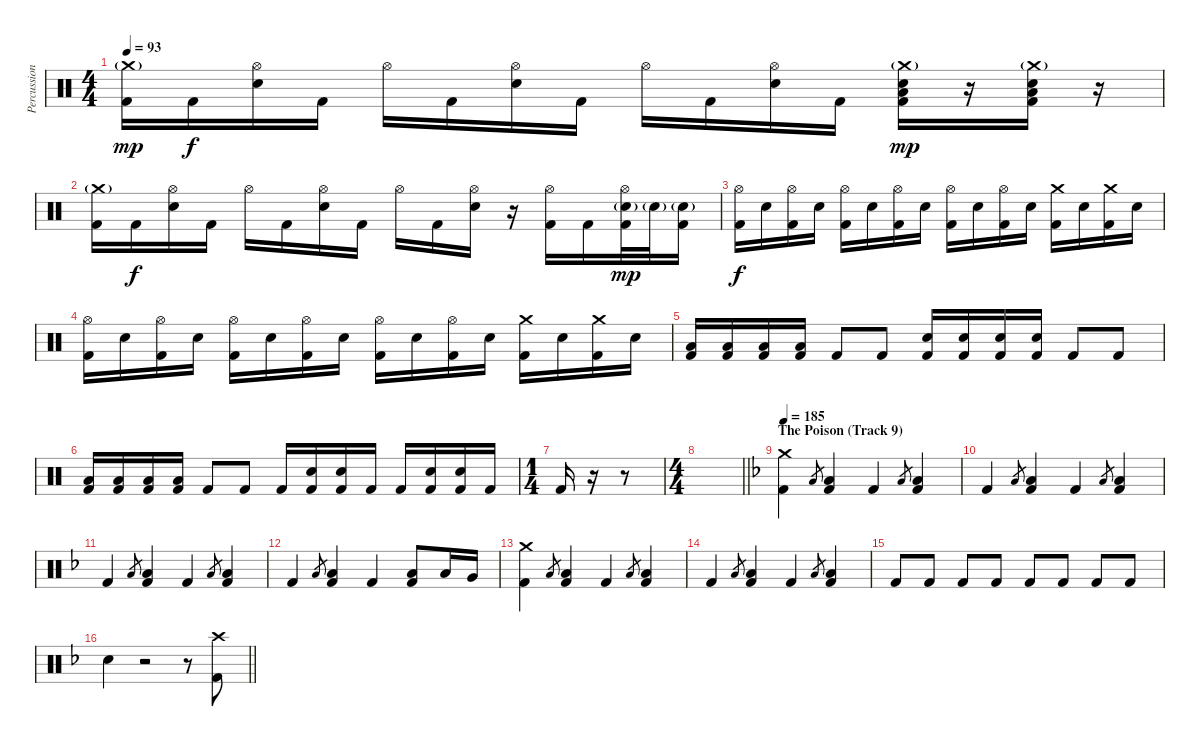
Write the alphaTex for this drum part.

\track ("Percussion" "Percussion") {instrument percussion}
\staff {score}
\articulation defaults
\ts (4 4)
\tempo 93
\clef neutral
\ks c
("Crash medium (hit)"{g} "Kick (hit) 2").16{dy mp} "Kick (hit) 2".16{dy f} ("Hi-Hat (open)" "Electric Snare (hit)").16 "Kick (hit) 2".16 "Hi-Hat (open)".16 "Kick (hit) 2".16 ("Hi-Hat (open)" "Electric Snare (hit)").16 "Kick (hit) 2".16 "Hi-Hat (open)".16 "Kick (hit) 2".16 ("Hi-Hat (open)" "Electric Snare (hit)").16 "Kick (hit) 2".16 ("Crash medium (hit)"{g} "Low Floor Tom (hit)" "Electric Snare (hit)" "Kick (hit) 2").16{dy mp} r.16 ("Crash medium (hit)"{g} "Low Floor Tom (hit)" "Electric Snare (hit)" "Kick (hit) 2").16 r.16 |
("Crash medium (hit)"{g} "Kick (hit) 2").16 "Kick (hit) 2".16{dy f} ("Hi-Hat (open)" "Electric Snare (hit)").16 "Kick (hit) 2".16 "Hi-Hat (open)".16 "Kick (hit) 2".16 ("Hi-Hat (open)" "Electric Snare (hit)").16 "Kick (hit) 2".16 "Hi-Hat (open)".16 "Kick (hit) 2".16 ("Hi-Hat (open)" "Electric Snare (hit)").16 r.16 ("Hi-Hat (open)" "Kick (hit) 2").16 "Kick (hit) 2".16 ("Hi-Hat (open)" "Electric Snare (hit)"{g} "Kick (hit) 2").32{dy mp} "Electric Snare (hit)"{g}.32 ("Electric Snare (hit)"{g} "Kick (hit) 2").16 |
("Hi-Hat (open)" "Kick (hit) 2").16{dy f} "Electric Snare (hit)".16 ("Hi-Hat (open)" "Kick (hit) 2").16 "Electric Snare (hit)".16 ("Hi-Hat (open)" "Kick (hit) 2").16 "Electric Snare (hit)".16 ("Hi-Hat (open)" "Kick (hit) 2").16 "Electric Snare (hit)".16 ("Hi-Hat (open)" "Kick (hit) 2").16 "Electric Snare (hit)".16 ("Hi-Hat (open)" "Kick (hit) 2").16 "Electric Snare (hit)".16 ("Crash medium (hit)" "Kick (hit) 2").16 "Electric Snare (hit)".16 ("Crash medium (hit)" "Kick (hit) 2").16 "Electric Snare (hit)".16 |
("Hi-Hat (open)" "Kick (hit) 2").16 "Electric Snare (hit)".16 ("Hi-Hat (open)" "Kick (hit) 2").16 "Electric Snare (hit)".16 ("Hi-Hat (open)" "Kick (hit) 2").16 "Electric Snare (hit)".16 ("Hi-Hat (open)" "Kick (hit) 2").16 "Electric Snare (hit)".16 ("Hi-Hat (open)" "Kick (hit) 2").16 "Electric Snare (hit)".16 ("Hi-Hat (open)" "Kick (hit) 2").16 "Electric Snare (hit)".16 ("Crash medium (hit)" "Kick (hit) 2").16 "Electric Snare (hit)".16 ("Crash medium (hit)" "Kick (hit) 2").16 "Electric Snare (hit)".16 |
("Low Tom (hit)" "Kick (hit) 2").16 ("Low Tom (hit)" "Kick (hit) 2").16 ("Low Tom (hit)" "Kick (hit) 2").16 ("Low Tom (hit)" "Kick (hit) 2").16 "Kick (hit) 2".8 "Kick (hit) 2".8 ("Snare (hit) 2" "Kick (hit) 2").16 ("Snare (hit) 2" "Kick (hit) 2").16 ("Snare (hit) 2" "Kick (hit) 2").16 ("Snare (hit) 2" "Kick (hit) 2").16 "Kick (hit) 2".8 "Kick (hit) 2".8 |
("Low Floor Tom (hit)" "Kick (hit) 2").16 ("Low Floor Tom (hit)" "Kick (hit) 2").16 ("Low Floor Tom (hit)" "Kick (hit) 2").16 ("Low Floor Tom (hit)" "Kick (hit) 2").16 "Kick (hit) 2".8 "Kick (hit) 2".8 "Kick (hit) 2".16 ("Electric Snare (hit)" "Kick (hit) 2").16 ("Electric Snare (hit)" "Kick (hit) 2").16 "Kick (hit) 2".16 "Kick (hit) 2".16 ("Electric Snare (hit)" "Kick (hit) 2").16 ("Electric Snare (hit)" "Kick (hit) 2").16 "Kick (hit) 2".16 |
\ts (1 4)
"Kick (hit) 2".16 r.16 r.8 |
\ts (4 4)
\barLineRight lightlight
|
\section ("" "The Poison (Track 9)")
\tempo 185
\ks dminor
("Crash medium (hit)" "Kick (hit) 2").4 "Low Tom (hit)".8{gr} ("Low Tom (hit)" "Kick (hit) 2").4 "Kick (hit) 2".4 "Low Tom (hit)".8{gr} ("Low Tom (hit)" "Kick (hit) 2").4 |
"Kick (hit) 2".4 "Low Tom (hit)".8{gr} ("Low Tom (hit)" "Kick (hit) 2").4 "Kick (hit) 2".4 "Low Tom (hit)".8{gr} ("Low Tom (hit)" "Kick (hit) 2").4 |
"Kick (hit) 2".4 "Low Tom (hit)".8{gr} ("Low Tom (hit)" "Kick (hit) 2").4 "Kick (hit) 2".4 "Low Tom (hit)".8{gr} ("Low Tom (hit)" "Kick (hit) 2").4 |
"Kick (hit) 2".4 "Low Tom (hit)".8{gr} ("Low Tom (hit)" "Kick (hit) 2").4 "Kick (hit) 2".4 ("Low Tom (hit)" "Kick (hit) 2").8 "Low Tom (hit)".16 "Very Low Tom (hit)".16 |
("Crash medium (hit)" "Kick (hit) 2").4 "Low Tom (hit)".8{gr} ("Low Tom (hit)" "Kick (hit) 2").4 "Kick (hit) 2".4 "Low Tom (hit)".8{gr} ("Low Tom (hit)" "Kick (hit) 2").4 |
"Kick (hit) 2".4 "Low Tom (hit)".8{gr} ("Low Tom (hit)" "Kick (hit) 2").4 "Kick (hit) 2".4 "Low Tom (hit)".8{gr} ("Low Tom (hit)" "Kick (hit) 2").4 |
"Kick (hit) 2".8 "Kick (hit) 2".8 "Kick (hit) 2".8 "Kick (hit) 2".8 "Kick (hit) 2".8 "Kick (hit) 2".8 "Kick (hit) 2".8 "Kick (hit) 2".8 |
\barLineRight lightlight "Electric Snare (hit)".4
r.2 r.8 ("Crash high (hit)" "Kick (hit) 2").8
